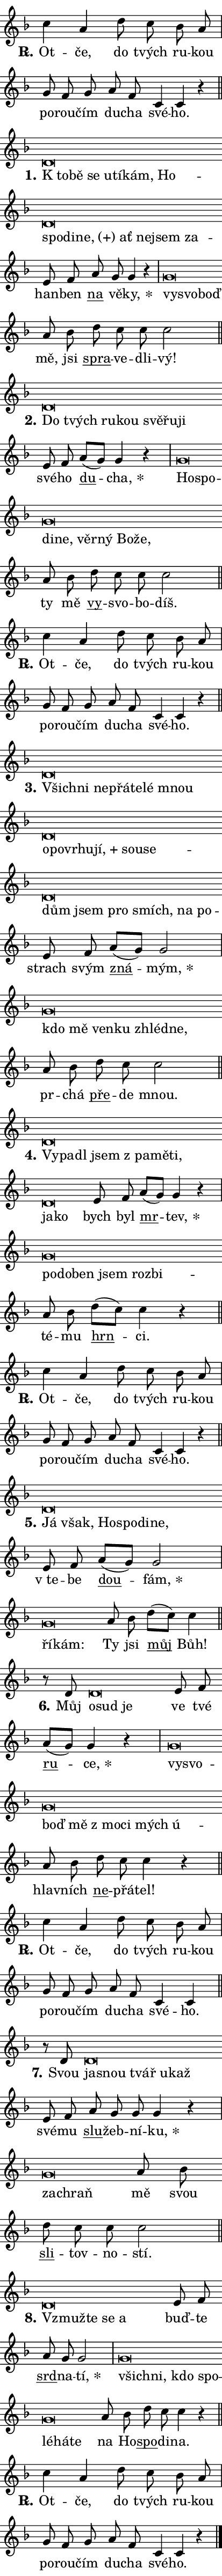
\version "2.22.1"
\header { tagline = "" }
\paper {
  indent = 0\cm
  top-margin = 0\cm
  right-margin = 0\cm
  bottom-margin = 0\cm
  left-margin = 0\cm
  paper-width = 7\cm
  page-breaking = #ly:one-page-breaking
  system-system-spacing.basic-distance = #11
  score-system-spacing.basic-distance = #11
  ragged-last = ##f
}


%% Author: Thomas Morley
%% https://lists.gnu.org/archive/html/lilypond-user/2020-05/msg00002.html
#(define (line-position grob)
"Returns position of @var[grob} in current system:
   @code{'start}, if at first time-step
   @code{'end}, if at last time-step
   @code{'middle} otherwise
"
  (let* ((col (ly:item-get-column grob))
         (ln (ly:grob-object col 'left-neighbor))
         (rn (ly:grob-object col 'right-neighbor))
         (col-to-check-left (if (ly:grob? ln) ln col))
         (col-to-check-right (if (ly:grob? rn) rn col))
         (break-dir-left
           (and
             (ly:grob-property col-to-check-left 'non-musical #f)
             (ly:item-break-dir col-to-check-left)))
         (break-dir-right
           (and
             (ly:grob-property col-to-check-right 'non-musical #f)
             (ly:item-break-dir col-to-check-right))))
        (cond ((eqv? 1 break-dir-left) 'start)
              ((eqv? -1 break-dir-right) 'end)
              (else 'middle))))

#(define (tranparent-at-line-position vctor)
  (lambda (grob)
  "Relying on @code{line-position} select the relevant enry from @var{vctor}.
Used to determine transparency,"
    (case (line-position grob)
      ((end) (not (vector-ref vctor 0)))
      ((middle) (not (vector-ref vctor 1)))
      ((start) (not (vector-ref vctor 2))))))

noteHeadBreakVisibility =
#(define-music-function (break-visibility)(vector?)
"Makes @code{NoteHead}s transparent relying on @var{break-visibility}"
#{
  \override NoteHead.transparent =
    #(tranparent-at-line-position break-visibility)
#})

#(define delete-ledgers-for-transparent-note-heads
  (lambda (grob)
    "Reads whether a @code{NoteHead} is transparent.
If so this @code{NoteHead} is removed from @code{'note-heads} from
@var{grob}, which is supposed to be @code{LedgerLineSpanner}.
As a result ledgers are not printed for this @code{NoteHead}"
    (let* ((nhds-array (ly:grob-object grob 'note-heads))
           (nhds-list
             (if (ly:grob-array? nhds-array)
                 (ly:grob-array->list nhds-array)
                 '()))
           ;; Relies on the transparent-property being done before
           ;; Staff.LedgerLineSpanner.after-line-breaking is executed.
           ;; This is fragile ...
           (to-keep
             (remove
               (lambda (nhd)
                 (ly:grob-property nhd 'transparent #f))
               nhds-list)))
      ;; TODO find a better method to iterate over grob-arrays, similiar
      ;; to filter/remove etc for lists
      ;; For now rebuilt from scratch
      (set! (ly:grob-object grob 'note-heads)  '())
      (for-each
        (lambda (nhd)
          (ly:pointer-group-interface::add-grob grob 'note-heads nhd))
        to-keep))))

hideNotes = {
  \noteHeadBreakVisibility #begin-of-line-visible
}
unHideNotes = {
  \noteHeadBreakVisibility #all-visible
}

% work-around for resetting accidentals
% https://lilypond.org/doc/v2.23/Documentation/notation/displaying-rhythms#unmetered-music
cadenzaMeasure = {
  \cadenzaOff
  \partial 1024 s1024
  \cadenzaOn
}

#(define-markup-command (accent layout props text) (markup?)
  "Underline accented syllable"
  (interpret-markup layout props
    #{\markup \override #'(offset . 4.3) \underline { #text }#}))

responsum = \markup \concat {
  "R" \hspace #-1.05 \path #0.1 #'((moveto 0 0.07) (lineto 0.9 0.8)) \hspace #0.05 "."
}

\layout {
    \context {
        \Staff
        \remove "Time_signature_engraver"
        \override LedgerLineSpanner.after-line-breaking = #delete-ledgers-for-transparent-note-heads
    }
    \context {
        \Voice {
            \override NoteHead.output-attributes = #'((class . "notehead"))
            \override Hairpin.height = #0.55
        }
    }
    \context {
        \Lyrics {
            \override StanzaNumber.output-attributes = #'((class . "stanzanumber"))
            \override LyricSpace.minimum-distance = #0.9
            \override LyricText.font-name = #"TeX Gyre Schola"
            \override LyricText.font-size = 1
            \override StanzaNumber.font-name = #"TeX Gyre Schola Bold"
            \override StanzaNumber.font-size = 1
        }
    }
}

% magnetic-lyrics.ily
%
%   written by
%     Jean Abou Samra <jean@abou-samra.fr>
%     Werner Lemberg <wl@gnu.org>
%
%   adapted by
%     Jiri Hon <jiri.hon@gmail.com>
%
% Version 2022-Apr-15

% https://www.mail-archive.com/lilypond-user@gnu.org/msg149350.html

#(define (Left_hyphen_pointer_engraver context)
   "Collect syllable-hyphen-syllable occurrences in lyrics and store
them in properties.  This engraver only looks to the left.  For
example, if the lyrics input is @code{foo -- bar}, it does the
following.

@itemize @bullet
@item
Set the @code{text} property of the @code{LyricHyphen} grob between
@q{foo} and @q{bar} to @code{foo}.

@item
Set the @code{left-hyphen} property of the @code{LyricText} grob with
text @q{foo} to the @code{LyricHyphen} grob between @q{foo} and
@q{bar}.
@end itemize

Use this auxiliary engraver in combination with the
@code{lyric-@/text::@/apply-@/magnetic-@/offset!} hook."
   (let ((hyphen #f)
         (text #f))
     (make-engraver
      (acknowledgers
       ((lyric-syllable-interface engraver grob source-engraver)
        (set! text grob)))
      (end-acknowledgers
       ((lyric-hyphen-interface engraver grob source-engraver)
        ;(when (not (grob::has-interface grob 'lyric-space-interface))
          (set! hyphen grob)));)
      ((stop-translation-timestep engraver)
       (when (and text hyphen)
         (ly:grob-set-object! text 'left-hyphen hyphen))
       (set! text #f)
       (set! hyphen #f)))))

#(define (lyric-text::apply-magnetic-offset! grob)
   "If the space between two syllables is less than the value in
property @code{LyricText@/.details@/.squash-threshold}, move the right
syllable to the left so that it gets concatenated with the left
syllable.

Use this function as a hook for
@code{LyricText@/.after-@/line-@/breaking} if the
@code{Left_@/hyphen_@/pointer_@/engraver} is active."
   (let ((hyphen (ly:grob-object grob 'left-hyphen #f)))
     (when hyphen
       (let ((left-text (ly:spanner-bound hyphen LEFT)))
         (when (grob::has-interface left-text 'lyric-syllable-interface)
           (let* ((common (ly:grob-common-refpoint grob left-text X))
                  (this-x-ext (ly:grob-extent grob common X))
                  (left-x-ext
                   (begin
                     ;; Trigger magnetism for left-text.
                     (ly:grob-property left-text 'after-line-breaking)
                     (ly:grob-extent left-text common X)))
                  ;; `delta` is the gap width between two syllables.
                  (delta (- (interval-start this-x-ext)
                            (interval-end left-x-ext)))
                  (details (ly:grob-property grob 'details))
                  (threshold (assoc-get 'squash-threshold details 0.2)))
             (when (< delta threshold)
               (let* (;; We have to manipulate the input text so that
                      ;; ligatures crossing syllable boundaries are not
                      ;; disabled.  For languages based on the Latin
                      ;; script this is essentially a beautification.
                      ;; However, for non-Western scripts it can be a
                      ;; necessity.
                      (lt (ly:grob-property left-text 'text))
                      (rt (ly:grob-property grob 'text))
                      (is-space (grob::has-interface hyphen 'lyric-space-interface))
                      (space (if is-space " " ""))
                      (space-markup (grob-interpret-markup grob " "))
                      (space-size (interval-length (ly:stencil-extent space-markup X)))
                      (extra-delta (if is-space space-size 0))
                      ;; Append new syllable.
                      (ltrt-space (if (and (string? lt) (string? rt))
                                (string-append lt space rt)
                                (make-concat-markup (list lt space rt))))
                      ;; Right-align `ltrt` to the right side.
                      (ltrt-space-markup (grob-interpret-markup
                               grob
                               (make-translate-markup
                                (cons (interval-length this-x-ext) 0)
                                (make-right-align-markup ltrt-space)))))
                 (begin
                   ;; Don't print `left-text`.
                   (ly:grob-set-property! left-text 'stencil #f)
                   ;; Set text and stencil (which holds all collected
                   ;; syllables so far) and shift it to the left.
                   (ly:grob-set-property! grob 'text ltrt-space)
                   (ly:grob-set-property! grob 'stencil ltrt-space-markup)
                   (ly:grob-translate-axis! grob (- (- delta extra-delta)) X))))))))))


#(define (lyric-hyphen::displace-bounds-first grob)
   ;; Make very sure this callback isn't triggered too early.
   (let ((left (ly:spanner-bound grob LEFT))
         (right (ly:spanner-bound grob RIGHT)))
     (ly:grob-property left 'after-line-breaking)
     (ly:grob-property right 'after-line-breaking)
     (ly:lyric-hyphen::print grob)))

squashThreshold = #0.4

\layout {
  \context {
    \Lyrics
    \consists #Left_hyphen_pointer_engraver
    \override LyricText.after-line-breaking =
      #lyric-text::apply-magnetic-offset!
    \override LyricHyphen.stencil = #lyric-hyphen::displace-bounds-first
    \override LyricText.details.squash-threshold = \squashThreshold
    \override LyricHyphen.minimum-distance = 0
    \override LyricHyphen.minimum-length = \squashThreshold
  }
}

squash = \override LyricText.details.squash-threshold = 9999
unSquash = \override LyricText.details.squash-threshold = \squashThreshold

left = \override LyricText.self-alignment-X = #LEFT
unLeft = \revert LyricText.self-alignment-X

starOffset = #(lambda (grob) 
                (let ((x_offset (ly:self-alignment-interface::aligned-on-x-parent grob)))
                  (if (= x_offset 0) 0 (+ x_offset 1.2))))

star = #(define-music-function (syllable)(string?)
"Append star separator at the end of a syllable"
#{
  \once \override LyricText.X-offset = #starOffset
  \lyricmode { \markup {
    #syllable
    \override #'((font-name . "TeX Gyre Schola Bold")) \hspace #0.2 \lower #0.65 \larger "*"
  } }
#})

starAccent = #(define-music-function (syllable)(string?)
"Append star separator at the end of a syllable and make accent"
#{
  \once \override LyricText.X-offset = #starOffset
  \lyricmode { \markup {
    \accent #syllable
    \override #'((font-name . "TeX Gyre Schola Bold")) \hspace #0.2 \lower #0.65 \larger "*"
  } }
#})

breath = #(define-music-function (syllable)(string?)
"Append breathing indicator at the end of a syllable"
#{
  \lyricmode { \markup { #syllable "+" } }
#})

optionalBreath = #(define-music-function (syllable)(string?)
"Append optional breathing indicator at the end of a syllable"
#{
  \lyricmode { \markup { #syllable "(+)" } }
#})


\score {
    <<
        \new Voice = "melody" { \cadenzaOn \key f \major \relative { c''4 a d8 c bes a \cadenzaMeasure \bar "|" g f g \bar "" a f \bar "" c4 c r \cadenzaMeasure \bar "||" \break }
\relative { d'\breve*1/16 \hideNotes \breve*1/16 \bar "" \breve*1/16 \bar "" \breve*1/16 \bar "" \breve*1/16 \bar "" \breve*1/16 \bar "" \breve*1/16 \bar "" \breve*1/16 \bar "" \breve*1/16 \bar "" \breve*1/16 \bar "" \breve*1/16 \bar "" \breve*1/16 \bar "" \breve*1/16 \breve*1/16 \bar "" \unHideNotes e8 f \bar "" a g g4 r \cadenzaMeasure \bar "|" g\breve*1/16 \hideNotes \breve*1/16 \breve*1/16 \bar "" \unHideNotes a8 bes \bar "" d c c c2 \cadenzaMeasure \bar "||" \break }
\relative { d'\breve*1/16 \hideNotes \breve*1/16 \bar "" \breve*1/16 \bar "" \breve*1/16 \bar "" \breve*1/16 \bar "" \breve*1/16 \breve*1/16 \bar "" \unHideNotes e8 f \bar "" a[( g)] g4 r \cadenzaMeasure \bar "|" g\breve*1/16 \hideNotes \breve*1/16 \bar "" \breve*1/16 \bar "" \breve*1/16 \bar "" \breve*1/16 \bar "" \breve*1/16 \bar "" \breve*1/16 \breve*1/16 \bar "" \unHideNotes a8 bes \bar "" d c c c2 \cadenzaMeasure \bar "||" \break }
\relative { c''4 a d8 c bes a \cadenzaMeasure \bar "|" g f g \bar "" a f \bar "" c4 c r \cadenzaMeasure \bar "||" \break }
\relative { d'\breve*1/16 \hideNotes \breve*1/16 \bar "" \breve*1/16 \bar "" \breve*1/16 \bar "" \breve*1/16 \bar "" \breve*1/16 \bar "" \breve*1/16 \bar "" \breve*1/16 \bar "" \breve*1/16 \bar "" \breve*1/16 \bar "" \breve*1/16 \bar "" \breve*1/16 \bar "" \breve*1/16 \bar "" \breve*1/16 \bar "" \breve*1/16 \bar "" \breve*1/16 \bar "" \breve*1/16 \bar "" \breve*1/16 \bar "" \breve*1/16 \breve*1/16 \bar "" \unHideNotes e8 f \bar "" a[( g)] g2 \cadenzaMeasure \bar "|" g\breve*1/16 \hideNotes \breve*1/16 \bar "" \breve*1/16 \bar "" \breve*1/16 \bar "" \breve*1/16 \breve*1/16 \bar "" \unHideNotes a8 bes \bar "" d c c2 \cadenzaMeasure \bar "||" \break }
\relative { d'\breve*1/16 \hideNotes \breve*1/16 \bar "" \breve*1/16 \bar "" \breve*1/16 \bar "" \breve*1/16 \bar "" \breve*1/16 \bar "" \breve*1/16 \bar "" \breve*1/16 \breve*1/16 \bar "" \unHideNotes e8 f \bar "" a[( g)] g4 r \cadenzaMeasure \bar "|" g\breve*1/16 \hideNotes \breve*1/16 \bar "" \breve*1/16 \bar "" \breve*1/16 \bar "" \breve*1/16 \breve*1/16 \bar "" \unHideNotes a8 bes \bar "" d[( c)] c4 r \cadenzaMeasure \bar "||" \break }
\relative { c''4 a d8 c bes a \cadenzaMeasure \bar "|" g f g \bar "" a f \bar "" c4 c r \cadenzaMeasure \bar "||" \break }
\relative { d'\breve*1/16 \hideNotes \breve*1/16 \bar "" \breve*1/16 \bar "" \breve*1/16 \bar "" \breve*1/16 \breve*1/16 \bar "" \unHideNotes e8 f \bar "" a[( g)] g2 \cadenzaMeasure \bar "|" g\breve*1/16 \hideNotes \breve*1/16 \bar "" \unHideNotes a8 bes \bar "" d[( c)] c4 \cadenzaMeasure \bar "||" \break }
\relative { r8 d' d\breve*1/16 \hideNotes \breve*1/16 \breve*1/16 \bar "" \unHideNotes e8 f \bar "" a[( g)] g4 r \cadenzaMeasure \bar "|" g\breve*1/16 \hideNotes \breve*1/16 \bar "" \breve*1/16 \bar "" \breve*1/16 \bar "" \breve*1/16 \bar "" \breve*1/16 \bar "" \breve*1/16 \breve*1/16 \bar "" \unHideNotes a8 bes \bar "" d c c4 r \cadenzaMeasure \bar "||" \break }
\relative { c''4 a d8 c bes a \cadenzaMeasure \bar "|" g f g \bar "" a f \bar "" c4 c \cadenzaMeasure \bar "||" \break }
\relative { r8 d' d\breve*1/16 \hideNotes \breve*1/16 \bar "" \breve*1/16 \bar "" \breve*1/16 \breve*1/16 \bar "" \unHideNotes e8 f \bar "" a g g g4 r \cadenzaMeasure \bar "|" g\breve*1/16 \hideNotes \breve*1/16 \bar "" \unHideNotes a8 bes \bar "" d c c c2 \cadenzaMeasure \bar "||" \break }
\relative { d'\breve*1/16 \hideNotes \breve*1/16 \bar "" \breve*1/16 \breve*1/16 \bar "" \unHideNotes e8 f \bar "" a g g2 \cadenzaMeasure \bar "|" g\breve*1/16 \hideNotes \breve*1/16 \bar "" \breve*1/16 \bar "" \breve*1/16 \bar "" \breve*1/16 \bar "" \breve*1/16 \breve*1/16 \bar "" \unHideNotes a8 bes \bar "" d c c4 r \cadenzaMeasure \bar "||" \break }
\relative { c''4 a d8 c bes a \cadenzaMeasure \bar "|" g f g \bar "" a f \bar "" c4 c r \cadenzaMeasure \bar "||" \break } \bar "|." }
        \new Lyrics \lyricsto "melody" { \lyricmode { \set stanza = \responsum
Ot -- če, do tvých ru -- kou po -- rou -- čím du -- cha své -- ho.
\set stanza = "1."
\left "K to" -- \squash bě se u -- tí -- kám, Ho -- spo -- di -- \optionalBreath ne, ať nej -- sem za -- \unLeft \unSquash han -- ben \markup \accent na vě -- \star ky, \left vy -- \squash svo -- boď \unLeft \unSquash mě, jsi \markup \accent spra -- ve -- dli -- vý!
\set stanza = "2."
\left Do \squash tvých ru -- kou svě -- řu -- ji \unLeft \unSquash své -- ho \markup \accent du -- \star cha, \left Ho -- \squash spo -- di -- ne, věr -- ný Bo -- že, \unLeft \unSquash ty mě \markup \accent vy -- svo -- bo -- díš.
\set stanza = \responsum
Ot -- če, do tvých ru -- kou po -- rou -- čím du -- cha své -- ho.
\set stanza = "3."
\left Všich -- \squash ni ne -- přá -- te -- lé mnou o -- po -- vr -- hu -- \breath "jí," sou -- se -- dům jsem pro smích, na po -- \unLeft \unSquash strach svým \markup \accent zná -- \star mým, \left kdo \squash mě ven -- ku zhléd -- ne, \unLeft \unSquash pr -- chá \markup \accent pře -- de mnou.
\set stanza = "4."
\left Vy -- \squash pa -- dl jsem "z pa" -- mě -- ti, ja -- ko \unLeft \unSquash bych byl \markup \accent mr -- \star tev, \left po -- \squash do -- ben jsem roz -- bi -- \unLeft \unSquash té -- mu \markup \accent hrn -- ci.
\set stanza = \responsum
Ot -- če, do tvých ru -- kou po -- rou -- čím du -- cha své -- ho.
\set stanza = "5."
\left Já \squash však, Ho -- spo -- di -- ne, \unLeft \unSquash "v te" -- be \markup \accent dou -- \star fám, \left ří -- \squash kám: \unLeft \unSquash Ty jsi \markup \accent můj Bůh!
\set stanza = "6."
Můj \left o -- \squash sud je \unLeft \unSquash ve tvé \markup \accent ru -- \star ce, \left vy -- \squash svo -- boď mě "z mo" -- ci mých ú -- \unLeft \unSquash hlav -- ních \markup \accent ne -- přá -- tel!
\set stanza = \responsum
Ot -- če, do tvých ru -- kou po -- rou -- čím du -- cha své -- ho.
\set stanza = "7."
Svou \left ja -- \squash snou tvář u -- kaž \unLeft \unSquash své -- mu \markup \accent slu -- žeb -- ní -- \star ku, \left za -- \squash chraň \unLeft \unSquash mě svou \markup \accent sli -- tov -- no -- stí.
\set stanza = "8."
\left Vzmuž -- \squash te se a \unLeft \unSquash buď -- te \markup \accent srd -- na -- \star tí, \left všich -- \squash ni, kdo spo -- lé -- há -- te \unLeft \unSquash na Ho -- \markup \accent spo -- di -- na.
\set stanza = \responsum
Ot -- če, do tvých ru -- kou po -- rou -- čím du -- cha své -- ho. } }
    >>
    \layout {}
}
